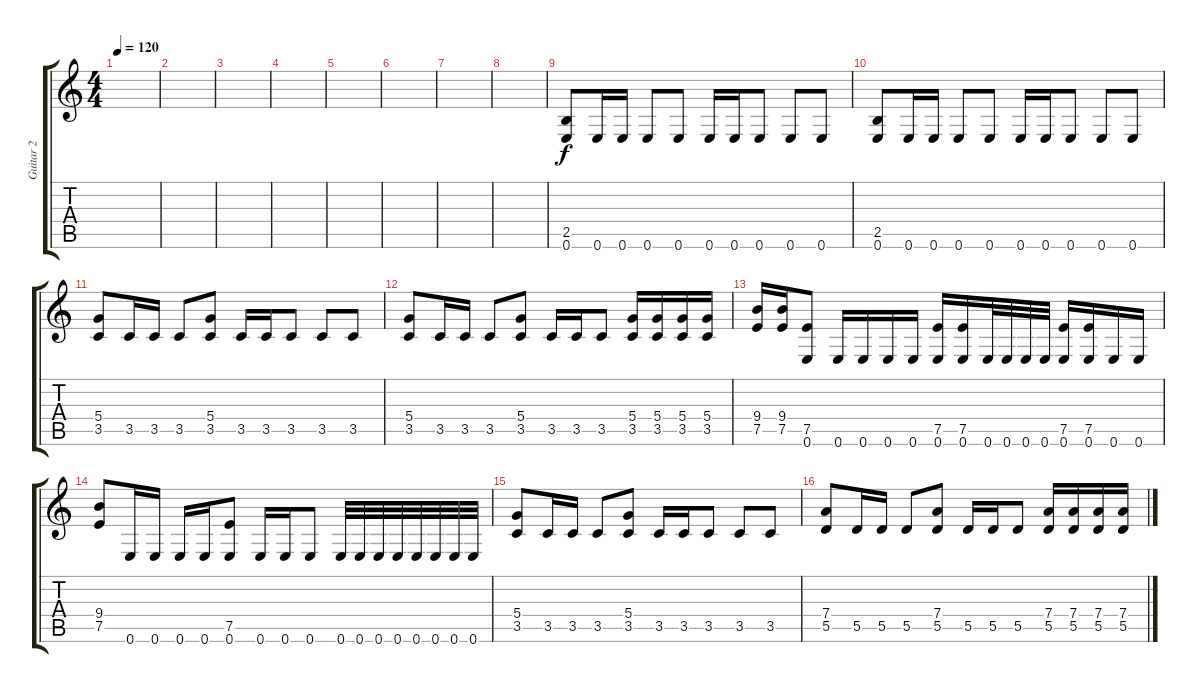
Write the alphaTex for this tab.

\track ("Guitar 2" "Guitar 2") {instrument distortionguitar}
\staff {score tabs}
\tuning (E4 B3 G3 D3 A2 E2) {hide}
\ts (4 4)
\tempo 120
\clef g2
\ks c
|
|
|
|
|
|
|
|
(2.5 0.6).8 0.6.16 0.6.16 0.6.8 0.6.8 0.6.16 0.6.16 0.6.8 0.6.8 0.6.8 |
(2.5 0.6).8 0.6.16 0.6.16 0.6.8 0.6.8 0.6.16 0.6.16 0.6.8 0.6.8 0.6.8 |
(5.4 3.5).8 3.5.16 3.5.16 3.5.8 (5.4 3.5).8 3.5.16 3.5.16 3.5.8 3.5.8 3.5.8 |
(5.4 3.5).8 3.5.16 3.5.16 3.5.8 (5.4 3.5).8 3.5.16 3.5.16 3.5.8 (5.4 3.5).16 (5.4 3.5).16 (5.4 3.5).16 (5.4 3.5).16 |
(9.4 7.5).16 (9.4 7.5).16 (7.5 0.6).8 0.6.16 0.6.16 0.6.16 0.6.16 (7.5 0.6).16 (7.5 0.6).16 0.6.32 0.6.32 0.6.32 0.6.32 (7.5 0.6).16 (7.5 0.6).16 0.6.16 0.6.16 |
(9.4 7.5).8 0.6.16 0.6.16 0.6.16 0.6.16 (7.5 0.6).8 0.6.16 0.6.16 0.6.8 0.6.32 0.6.32 0.6.32 0.6.32 0.6.32 0.6.32 0.6.32 0.6.32 |
(5.4 3.5).8 3.5.16 3.5.16 3.5.8 (5.4 3.5).8 3.5.16 3.5.16 3.5.8 3.5.8 3.5.8 |
(7.4 5.5).8 5.5.16 5.5.16 5.5.8 (7.4 5.5).8 5.5.16 5.5.16 5.5.8 (7.4 5.5).16 (7.4 5.5).16 (7.4 5.5).16 (7.4 5.5).16
